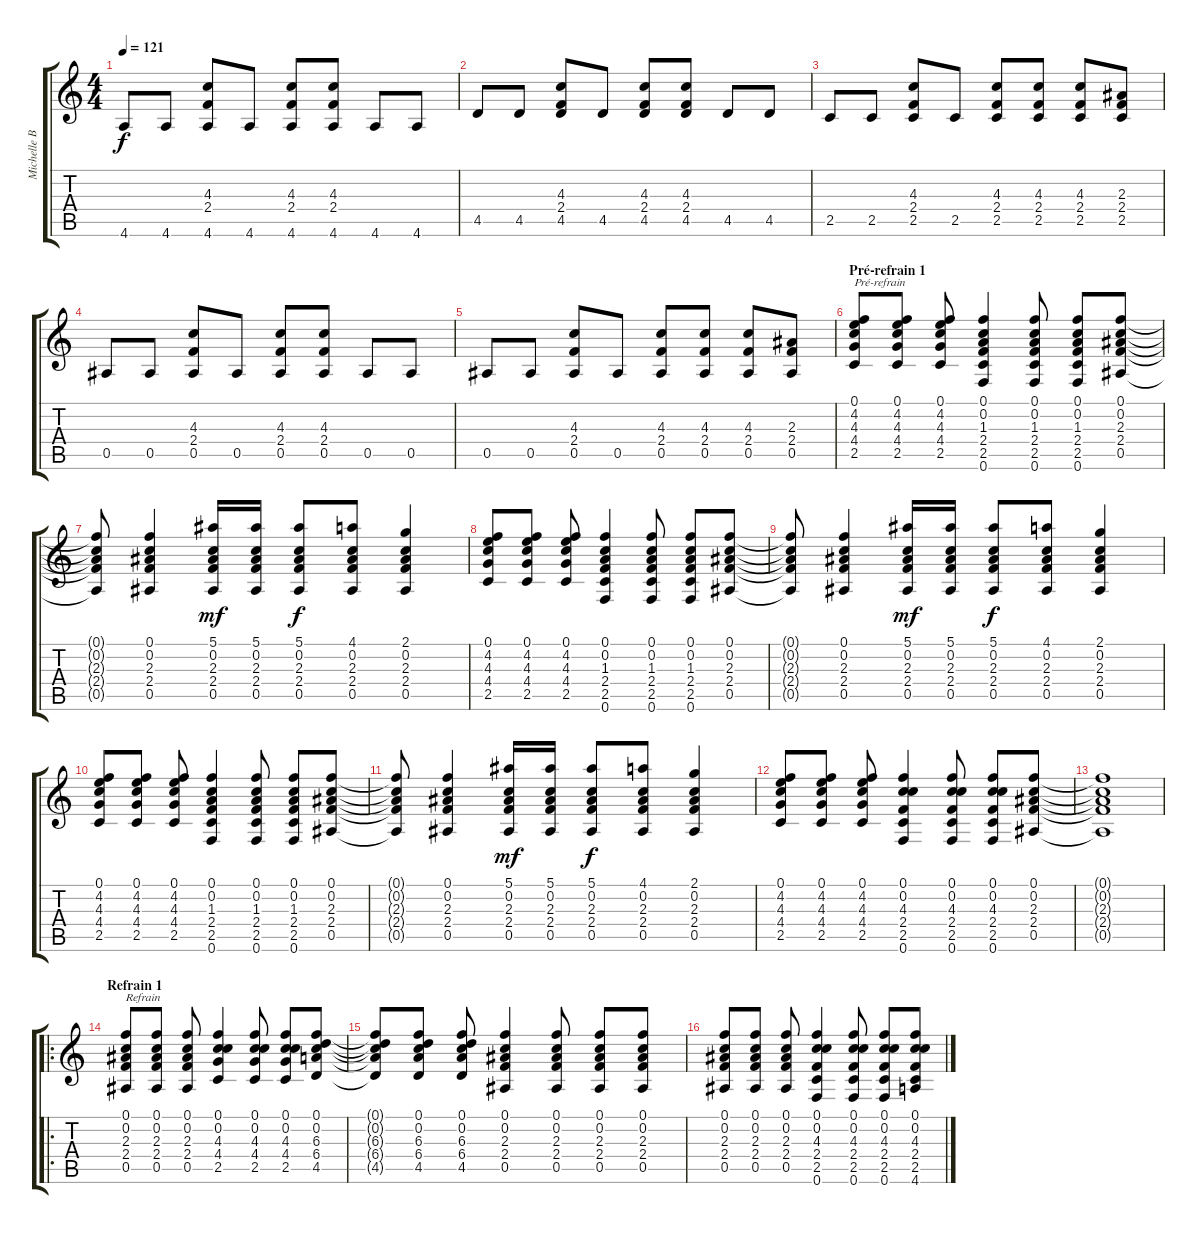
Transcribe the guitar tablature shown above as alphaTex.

\track ("Michelle Branch - guitare acoustique" "Michelle B") {instrument acousticguitarnylon}
\staff {score tabs}
\tuning (F4 C4 Ab3 Eb3 Bb2 F2) {hide}
\ts (4 4)
\tempo 121
\clef g2
\ks c
4.6.8{dy f} 4.6.8 (4.3 2.4 4.6).8 4.6.8 (4.3 2.4 4.6).8 (4.3 2.4 4.6).8 4.6.8 4.6.8 |
4.5.8 4.5.8 (4.3 2.4 4.5).8 4.5.8 (4.3 2.4 4.5).8 (4.3 2.4 4.5).8 4.5.8 4.5.8 |
2.5.8 2.5.8 (4.3 2.4 2.5).8 2.5.8 (4.3 2.4 2.5).8 (4.3 2.4 2.5).8 (4.3 2.4 2.5).8 (2.3 2.4 2.5).8 |
0.5.8 0.5.8 (4.3 2.4 0.5).8 0.5.8 (4.3 2.4 0.5).8 (4.3 2.4 0.5).8 0.5.8 0.5.8 |
0.5.8 0.5.8 (4.3 2.4 0.5).8 0.5.8 (4.3 2.4 0.5).8 (4.3 2.4 0.5).8 (4.3 2.4 0.5).8 (2.3 2.4 0.5).8 |
\section ("" "Pré-refrain 1")
(0.1 4.2 4.3 4.4 2.5).8{txt "Pré-refrain"} (0.1 4.2 4.3 4.4 2.5).8 (0.1 4.2 4.3 4.4 2.5).8 (0.1 0.2 1.3 2.4 2.5 0.6).4 (0.1 0.2 1.3 2.4 2.5 0.6).8 (0.1 0.2 1.3 2.4 2.5 0.6).8 (0.1 0.2 2.3 2.4 0.5).8 |
(0.1{t} 0.2{t} 2.3{t} 2.4{t} 0.5{t}).8 (0.1 0.2 2.3 2.4 0.5).4 (5.1 0.2 2.3 2.4 0.5).16{dy mf} (5.1 0.2 2.3 2.4 0.5).16 (5.1 0.2 2.3 2.4 0.5).8{dy f} (4.1 0.2 2.3 2.4 0.5).8 (2.1 0.2 2.3 2.4 0.5).4 |
(0.1 4.2 4.3 4.4 2.5).8 (0.1 4.2 4.3 4.4 2.5).8 (0.1 4.2 4.3 4.4 2.5).8 (0.1 0.2 1.3 2.4 2.5 0.6).4 (0.1 0.2 1.3 2.4 2.5 0.6).8 (0.1 0.2 1.3 2.4 2.5 0.6).8 (0.1 0.2 2.3 2.4 0.5).8 |
(0.1{t} 0.2{t} 2.3{t} 2.4{t} 0.5{t}).8 (0.1 0.2 2.3 2.4 0.5).4 (5.1 0.2 2.3 2.4 0.5).16{dy mf} (5.1 0.2 2.3 2.4 0.5).16 (5.1 0.2 2.3 2.4 0.5).8{dy f} (4.1 0.2 2.3 2.4 0.5).8 (2.1 0.2 2.3 2.4 0.5).4 |
(0.1 4.2 4.3 4.4 2.5).8 (0.1 4.2 4.3 4.4 2.5).8 (0.1 4.2 4.3 4.4 2.5).8 (0.1 0.2 1.3 2.4 2.5 0.6).4 (0.1 0.2 1.3 2.4 2.5 0.6).8 (0.1 0.2 1.3 2.4 2.5 0.6).8 (0.1 0.2 2.3 2.4 0.5).8 |
(0.1{t} 0.2{t} 2.3{t} 2.4{t} 0.5{t}).8 (0.1 0.2 2.3 2.4 0.5).4 (5.1 0.2 2.3 2.4 0.5).16{dy mf} (5.1 0.2 2.3 2.4 0.5).16 (5.1 0.2 2.3 2.4 0.5).8{dy f} (4.1 0.2 2.3 2.4 0.5).8 (2.1 0.2 2.3 2.4 0.5).4 |
(0.1 4.2 4.3 4.4 2.5).8 (0.1 4.2 4.3 4.4 2.5).8 (0.1 4.2 4.3 4.4 2.5).8 (0.1 0.2 4.3 2.4 2.5 0.6).4 (0.1 0.2 4.3 2.4 2.5 0.6).8 (0.1 0.2 4.3 2.4 2.5 0.6).8 (0.1 0.2 2.3 2.4 0.5).8 |
(0.1{t} 0.2{t} 2.3{t} 2.4{t} 0.5{t}).1 |
\ro
\section ("" "Refrain 1")
(0.1 0.2 2.3 2.4 0.5).8{txt "Refrain"} (0.1 0.2 2.3 2.4 0.5).8 (0.1 0.2 2.3 2.4 0.5).8 (0.1 0.2 4.3 4.4 2.5).4 (0.1 0.2 4.3 4.4 2.5).8 (0.1 0.2 4.3 4.4 2.5).8 (0.1 0.2 6.3 6.4 4.5).8 |
(0.1{t} 0.2{t} 6.3{t} 6.4{t} 4.5{t}).8 (0.1 0.2 6.3 6.4 4.5).8 (0.1 0.2 6.3 6.4 4.5).8 (0.1 0.2 2.3 2.4 0.5).4 (0.1 0.2 2.3 2.4 0.5).8 (0.1 0.2 2.3 2.4 0.5).8 (0.1 0.2 2.3 2.4 0.5).8 |
(0.1 0.2 2.3 2.4 0.5).8 (0.1 0.2 2.3 2.4 0.5).8 (0.1 0.2 2.3 2.4 0.5).8 (0.1 0.2 4.3 2.4 2.5 0.6).4 (0.1 0.2 4.3 2.4 2.5 0.6).8 (0.1 0.2 4.3 2.4 2.5 0.6).8 (0.1 0.2 4.3 2.4 2.5 4.6).8
